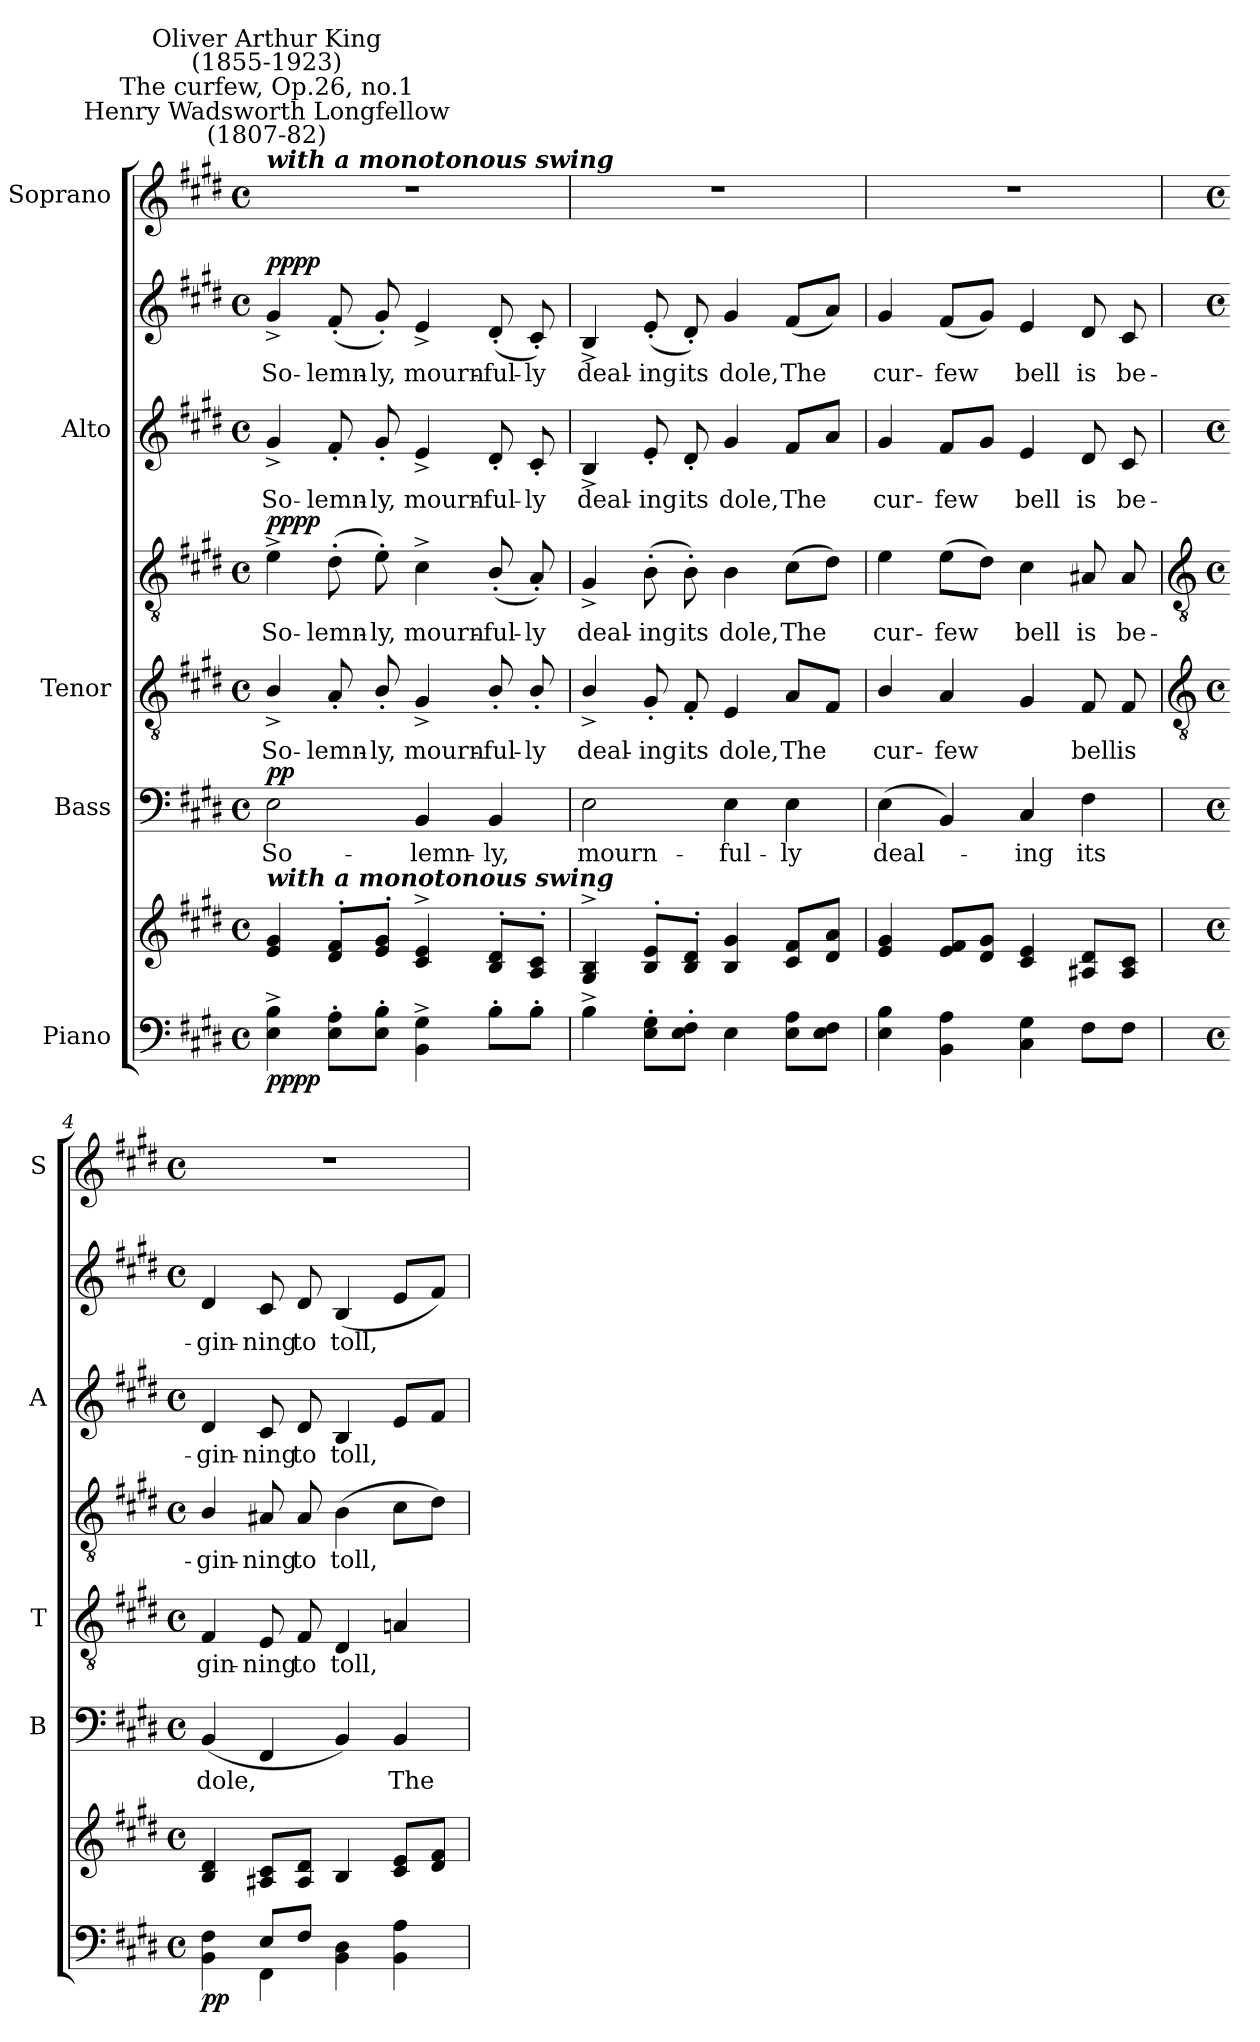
**kern	**kern	**dynam	**kern	**text	**dynam	**kern	**text	**kern	**text	**dynam	**kern	**text	**kern	**text	**dynam	**kern
*part5	*part5	*part5	*part4	*part4	*part4	*part3	*part3	*part3	*part3	*part3	*part2	*part2	*part2	*part2	*part2	*part1
*staff8	*staff7	*staff7/8	*staff6	*staff6	*staff6	*staff5	*staff5	*staff4	*staff4	*staff4/5	*staff3	*staff3	*staff2	*staff2	*staff2/3	*staff1
*I"Piano	*	*	*I"Bass	*	*	*I"Tenor	*	*	*	*	*I"Alto	*	*	*	*	*I"Soprano
*	*	*	*I'B	*	*	*I'T	*	*	*	*	*I'A	*	*	*	*	*I'S
*clefF4	*clefG2	*	*clefF4	*	*	*clefGv2	*	*clefGv2	*	*	*	*	*clefG2	*	*	*clefG2
*k[f#c#g#d#]	*k[f#c#g#d#]	*	*k[f#c#g#d#]	*	*	*k[f#c#g#d#]	*	*k[f#c#g#d#]	*	*	*k[f#c#g#d#]	*	*k[f#c#g#d#]	*	*	*k[f#c#g#d#]
*E:	*E:	*	*E:	*	*	*E:	*	*E:	*	*	*E:	*	*E:	*	*	*E:
*M4/4	*M4/4	*	*M4/4	*	*	*M4/4	*	*M4/4	*	*	*M4/4	*	*M4/4	*	*	*M4/4
*met(c)	*met(c)	*	*met(c)	*	*	*met(c)	*	*met(c)	*	*	*met(c)	*	*met(c)	*	*	*met(c)
*MM63	*MM63	*	*MM63	*	*	*MM63	*	*MM63	*	*	*MM63	*	*MM63	*	*	*MM63
=1	=1	=1	=1	=1	=1	=1	=1	=1	=1	=1	=1	=1	=1	=1	=1	=1
*	*^	*	*	*	*	*	*	*	*	*	*	*	*	*	*	*
!	!	!	!	!	!	!	!	!	!	!	!	!	!	!	!	!	!LO:TX:a:Bi:t=with a monotonous swing
!	!	!	!	!	!	!	!	!	!	!	!	!	!	!	!	!	!LO:TX:a:cj:t=Henry Wadsworth Longfellow\n(1807-82)
!	!	!	!	!	!	!	!	!	!	!	!	!	!	!	!	!	!LO:TX:a:cj:t=The curfew, Op.26, no.1
!	!	!	!	!	!	!	!	!	!	!	!	!	!	!	!	!	!LO:TX:a:cj:t=Oliver Arthur King\n(1855-1923)
!	!LO:TX:a:Bi:t=with a monotonous swing	!	!	!	!	!	!	!	!	!	!	!	!	!	!	!	!
!	!	!	!LO:DY:b=2	!	!LO:LY:b	!	!	!LO:LY:b	!	!LO:LY:b	!	!	!LO:LY:b	!	!LO:LY:b	!	!
!	!	!	!LO:DY:n=1:b	!	!	!LO:DY:b	!	!	!	!	!LO:DY:b=2	!	!	!	!	!	!
!	!	!	!	!	!	!	!	!	!	!	!LO:DY:n=1:b	!	!	!	!	!LO:DY:b=2	!
!	!	!	!	!	!	!	!	!	!	!	!	!	!	!	!	!LO:DY:n=1:b	!
4E\^ 4B\^	4e 4g#	1ryy	pp pp	2E	So-	pp	4B^/	So-	4e^	So-	pp pp	4g#^	So-	4g#^	So-	pp pp	1r
!	!	!	!	!	!	!	!	!LO:LY:b	!	!LO:LY:b	!	!	!LO:LY:b	!	!LO:LY:b	!	!
8E' 8A'L	8d#' 8f#'L	.	.	.	.	.	8A'	-lemn-	(>8d#'	-lemn-	.	8f#'	-lemn-	(<8f#'	-lemn-	.	.
!	!	!	!	!	!	!	!	!LO:LY:b	!	!LO:LY:b	!	!	!LO:LY:b	!	!LO:LY:b	!	!
8E' 8B'J	8e' 8g#'J	.	.	.	.	.	8B'/	-ly,	8e')	-ly,	.	8g#'	-ly,	8g#')	-ly,	.	.
!	!	!	!	!	!LO:LY:b	!	!	!LO:LY:b	!	!LO:LY:b	!	!	!LO:LY:b	!	!LO:LY:b	!	!
4BB^ 4G#^	4c#^ 4e^	.	.	4BB	-lemn-	.	4G#^	mourn-	4c#^	mourn-	.	4e^	mourn-	4e^	mourn-	.	.
!	!	!	!	!	!LO:LY:b	!	!	!LO:LY:b	!	!LO:LY:b	!	!	!LO:LY:b	!	!LO:LY:b	!	!
8B'L	8B' 8d#'L	.	.	4BB	-ly,	.	8B'/	-ful-	(<8B'/	-ful-	.	8d#'	-ful-	(<8d#'	-ful-	.	.
!	!	!	!	!	!	!	!	!LO:LY:b	!	!LO:LY:b	!	!	!LO:LY:b	!	!LO:LY:b	!	!
8B'J	8A' 8c#'J	.	.	.	.	.	8B'/	-ly	8A')	-ly	.	8c#'	-ly	8c#')	-ly	.	.
=2	=2	=2	=2	=2	=2	=2	=2	=2	=2	=2	=2	=2	=2	=2	=2	=2	=2
!	!	!	!	!	!LO:LY:b	!	!	!LO:LY:b	!	!LO:LY:b	!	!	!LO:LY:b	!	!LO:LY:b	!	!
4B^	4G#^ 4B^	1ryy	.	2E	mourn-	.	4B^/	deal-	4G#^	deal-	.	4B^	deal-	4B^	deal-	.	1r
!	!	!	!	!	!	!	!	!LO:LY:b	!	!LO:LY:b	!	!	!LO:LY:b	!	!LO:LY:b	!	!
8E' 8G#'L	8B' 8e'L	.	.	.	.	.	8G#'	-ing	(>8B'	-ing	.	8e'	-ing	(<8e'	-ing	.	.
!	!	!	!	!	!	!	!	!LO:LY:b	!	!LO:LY:b	!	!	!LO:LY:b	!	!LO:LY:b	!	!
8E' 8F#'J	8B' 8d#'J	.	.	.	.	.	8F#'	its	8B')	its	.	8d#'	its	8d#')	its	.	.
!	!	!	!	!	!LO:LY:b	!	!	!LO:LY:b	!	!LO:LY:b	!	!	!LO:LY:b	!	!LO:LY:b	!	!
4E	4B 4g#	.	.	4E	-ful-	.	4E	dole,	4B	dole,	.	4g#	dole,	4g#	dole,	.	.
!	!	!	!	!	!LO:LY:b	!	!	!LO:LY:b	!	!LO:LY:b	!	!	!LO:LY:b	!	!LO:LY:b	!	!
8E 8AL	8c# 8f#L	.	.	4E	-ly	.	8AL	The	(>8c#L	The	.	8f#L	The	(<8f#L	The	.	.
8E 8F#J	8d# 8aJ	.	.	.	.	.	8F#J	.	8d#J)	.	.	8aJ	.	8aJ)	.	.	.
=3	=3	=3	=3	=3	=3	=3	=3	=3	=3	=3	=3	=3	=3	=3	=3	=3	=3
!	!	!	!	!	!LO:LY:b	!	!	!LO:LY:b	!	!LO:LY:b	!	!	!LO:LY:b	!	!LO:LY:b	!	!
4E 4B	4e 4g#	1ryy	.	(<4E	deal-	.	4B/	-cur-	4e	cur-	.	4g#	cur-	4g#	cur-	.	1r
!	!	!	!	!	!	!	!	!LO:LY:b	!	!LO:LY:b	!	!	!LO:LY:b	!	!LO:LY:b	!	!
4BB 4A	8e 8f#L	.	.	4BB)	.	.	4A	-few	(>8eL	-few	.	8f#L	-few	(<8f#L	-few	.	.
.	8d# 8g#J	.	.	.	.	.	.	.	8d#J)	.	.	8g#J	.	8g#J)	.	.	.
!	!	!	!	!	!LO:LY:b	!	!	!	!	!LO:LY:b	!	!	!LO:LY:b	!	!LO:LY:b	!	!
4C# 4G#	4c# 4e	.	.	4C#	ing	.	4G#	.	4c#	bell	.	4e	bell	4e	bell	.	.
!	!	!	!	!	!LO:LY:b	!	!	!LO:LY:b	!	!LO:LY:b	!	!	!LO:LY:b	!	!LO:LY:b	!	!
8F#L	8A#X 8d#L	.	.	4F#	its	.	8F#	bell	8A#X	is	.	8d#	is	8d#	is	.	.
!	!	!	!	!	!	!	!	!LO:LY:b	!	!LO:LY:b	!	!	!LO:LY:b	!	!LO:LY:b	!	!
8F#J	8A# 8c#J	.	.	.	.	.	8F#	is	8A#	be-	.	8c#	be-	8c#	be-	.	.
!!LO:LB:g=z
=4	=4	=4	=4	=4	=4	=4	=4	=4	=4	=4	=4	=4	=4	=4	=4	=4	=4
*	*	*	*	*	*	*	*clefGv2	*	*clefGv2	*	*	*	*	*	*	*	*
*M4/4	*M4/4	*	*	*M4/4	*	*	*M4/4	*	*M4/4	*	*	*M4/4	*	*M4/4	*	*	*M4/4
*met(c)	*met(c)	*	*	*met(c)	*	*	*met(c)	*	*met(c)	*	*	*met(c)	*	*met(c)	*	*	*met(c)
*^	*	*	*	*	*	*	*	*	*	*	*	*	*	*	*	*	*
!	!	!	!	!LO:DY:b=2	!	!LO:LY:b	!	!	!LO:LY:b	!	!LO:LY:b	!	!	!LO:LY:b	!	!LO:LY:b	!	!
4ryy	4BB\ 4F#\	4B 4d#	1ryy	pp	(<4BB	dole,	.	4F#	gin-	4B/	gin-	.	4d#	-gin-	4d#	-gin-	.	1r
!	!	!	!	!	!	!	!	!	!LO:LY:b	!	!LO:LY:b	!	!	!LO:LY:b	!	!LO:LY:b	!	!
8E/L	4FF#\	8A#X 8c#L	.	.	4FF#	.	.	8E	-ning	8A#X	-ning	.	8c#	-ning	8c#	-ning	.	.
!	!	!	!	!	!	!	!	!	!LO:LY:b	!	!LO:LY:b	!	!	!LO:LY:b	!	!LO:LY:b	!	!
8F#/J	.	8A# 8d#J	.	.	.	.	.	8F#	to	8A#	to	.	8d#	to	8d#	to	.	.
!	!	!	!	!	!	!	!	!	!LO:LY:b	!	!LO:LY:b	!	!	!LO:LY:b	!	!LO:LY:b	!	!
2ryy	4BB\ 4D#\	4B	.	.	4BB)	.	.	4D#	toll,	(>4B	toll,	.	4B	toll,	(<4B	toll,	.	.
!	!	!	!	!	!	!LO:LY:b	!	!	!	!	!	!	!	!	!	!	!	!
.	4BB\ 4A\	8c# 8eL	.	.	4BB	The	.	4An	.	8c#L	.	.	8eL	.	8eL	.	.	.
.	.	8d# 8f#J	.	.	.	.	.	.	.	8d#J)	.	.	8f#J	.	8f#J)	.	.	.
*v	*v	*	*	*	*	*	*	*	*	*	*	*	*	*	*	*	*	*
*	*v	*v	*	*	*	*	*	*	*	*	*	*	*	*	*	*	*
=	=	=	=	=	=	=	=	=	=	=	=	=	=	=	=	=
*-	*-	*-	*-	*-	*-	*-	*-	*-	*-	*-	*-	*-	*-	*-	*-	*-
